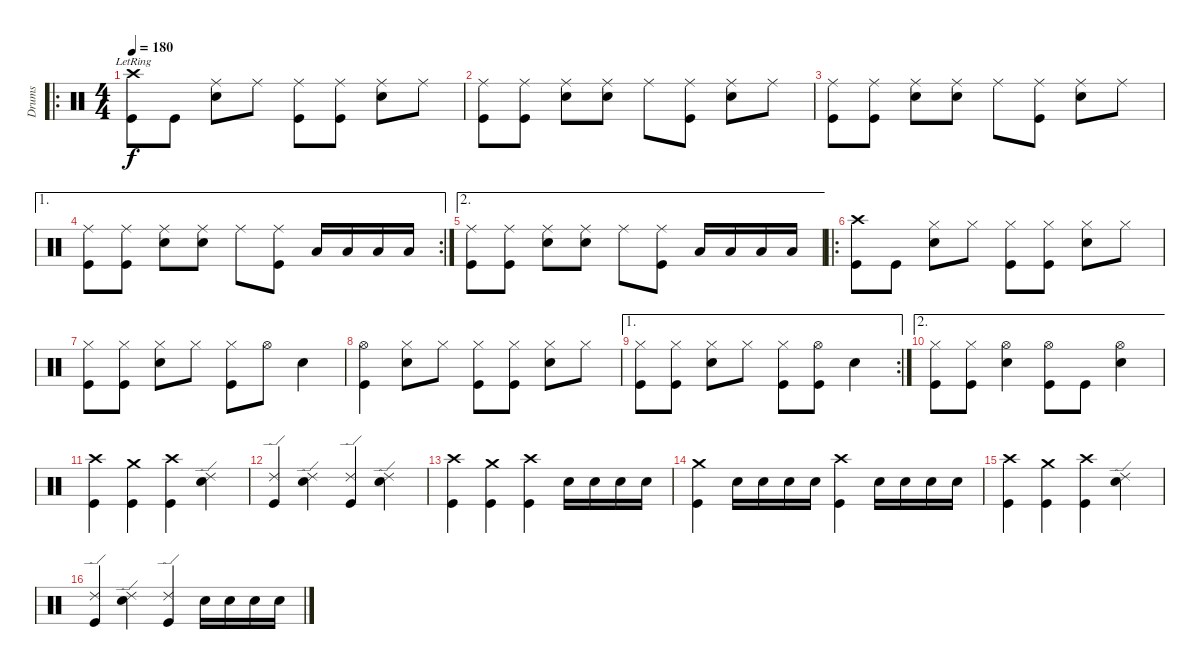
\track ("Drums" "Drums") {instrument percussion}
\staff {score}
\articulation defaults
\ro
\ts (4 4)
\tempo 180
\clef neutral
\ks c
("Crash high (hit)"{lr} "Kick (hit)").8{dy f} "Kick (hit)".8 ("Ride (middle)" "Snare (hit) 2").8 "Ride (middle)".8 ("Ride (middle)" "Kick (hit)").8 ("Ride (middle)" "Kick (hit)").8 ("Ride (middle)" "Snare (hit) 2").8 "Ride (middle)".8 |
("Ride (middle)" "Kick (hit)").8 ("Ride (middle)" "Kick (hit)").8 ("Ride (middle)" "Snare (hit) 2").8 ("Ride (middle)" "Snare (hit) 2").8 "Ride (middle)".8 ("Ride (middle)" "Kick (hit)").8 ("Ride (middle)" "Snare (hit) 2").8 "Ride (middle)".8 |
("Ride (middle)" "Kick (hit)").8 ("Ride (middle)" "Kick (hit)").8 ("Ride (middle)" "Snare (hit) 2").8 ("Ride (middle)" "Snare (hit) 2").8 "Ride (middle)".8 ("Ride (middle)" "Kick (hit)").8 ("Ride (middle)" "Snare (hit) 2").8 "Ride (middle)".8 |
\ae 1
\rc 2
("Ride (middle)" "Kick (hit)").8 ("Ride (middle)" "Kick (hit)").8 ("Ride (middle)" "Snare (hit) 2").8 ("Ride (middle)" "Snare (hit) 2").8 "Ride (middle)".8 ("Ride (middle)" "Kick (hit)").8 "Low Floor Tom (hit)".16 "Low Floor Tom (hit)".16 "Low Floor Tom (hit)".16 "Low Floor Tom (hit)".16 |
\ae 2
("Ride (middle)" "Kick (hit)").8 ("Ride (middle)" "Kick (hit)").8 ("Ride (middle)" "Snare (hit) 2").8 ("Ride (middle)" "Snare (hit) 2").8 "Ride (middle)".8 ("Ride (middle)" "Kick (hit)").8 "Low Floor Tom (hit)".16 "Low Floor Tom (hit)".16 "Low Floor Tom (hit)".16 "Low Floor Tom (hit)".16 |
\ro
("Crash high (hit)" "Kick (hit)").8 "Kick (hit)".8 ("Hi-Hat (closed)" "Snare (hit) 2").8 "Hi-Hat (closed)".8 ("Hi-Hat (closed)" "Kick (hit)").8 ("Hi-Hat (closed)" "Kick (hit)").8 ("Hi-Hat (closed)" "Snare (hit) 2").8 "Hi-Hat (closed)".8 |
("Hi-Hat (closed)" "Kick (hit)").8 ("Hi-Hat (closed)" "Kick (hit)").8 ("Hi-Hat (closed)" "Snare (hit) 2").8 "Hi-Hat (closed)".8 ("Hi-Hat (closed)" "Kick (hit)").8 "Hi-Hat (open)".8 "Snare (hit) 2".4 |
("Hi-Hat (open)" "Kick (hit)").4 ("Hi-Hat (closed)" "Snare (hit) 2").8 "Hi-Hat (closed)".8 ("Hi-Hat (closed)" "Kick (hit)").8 ("Hi-Hat (closed)" "Kick (hit)").8 ("Hi-Hat (closed)" "Snare (hit) 2").8 "Hi-Hat (closed)".8 |
\ae 1
\rc 2
("Hi-Hat (closed)" "Kick (hit)").8 ("Hi-Hat (closed)" "Kick (hit)").8 ("Hi-Hat (closed)" "Snare (hit) 2").8 "Hi-Hat (closed)".8 ("Hi-Hat (closed)" "Kick (hit)").8 ("Hi-Hat (open)" "Kick (hit)").8 "Snare (hit) 2".4 |
\ae 2
("Hi-Hat (closed)" "Kick (hit)").8 ("Hi-Hat (closed)" "Kick (hit)").8 ("Hi-Hat (open)" "Snare (hit) 2").4 ("Hi-Hat (open)" "Kick (hit)").8 "Kick (hit)".8 ("Hi-Hat (open)" "Snare (hit) 2").4 |
("Crash high (hit)" "Kick (hit)").4 ("Crash medium (hit)" "Kick (hit)").4 ("Crash high (hit)" "Kick (hit)").4 ("Ride (edge) 2" "Snare (hit) 2").4 |
("Ride (edge) 2" "Kick (hit)").4 ("Ride (edge) 2" "Snare (hit) 2").4 ("Ride (edge) 2" "Kick (hit)").4 ("Ride (edge) 2" "Snare (hit) 2").4 |
("Crash high (hit)" "Kick (hit)").4 ("Crash medium (hit)" "Kick (hit)").4 ("Crash high (hit)" "Kick (hit)").4 "Snare (hit) 2".16 "Snare (hit) 2".16 "Snare (hit) 2".16 "Snare (hit) 2".16 |
("Crash medium (hit)" "Kick (hit)").4 "Snare (hit) 2".16 "Snare (hit) 2".16 "Snare (hit) 2".16 "Snare (hit) 2".16 ("Crash high (hit)" "Kick (hit)").4 "Snare (hit) 2".16 "Snare (hit) 2".16 "Snare (hit) 2".16 "Snare (hit) 2".16 |
("Crash high (hit)" "Kick (hit)").4 ("Crash medium (hit)" "Kick (hit)").4 ("Crash high (hit)" "Kick (hit)").4 ("Ride (edge) 2" "Snare (hit) 2").4 |
("Ride (edge) 2" "Kick (hit)").4 ("Ride (edge) 2" "Snare (hit) 2").4 ("Ride (edge) 2" "Kick (hit)").4 "Snare (hit) 2".16 "Snare (hit) 2".16 "Snare (hit) 2".16 "Snare (hit) 2".16
